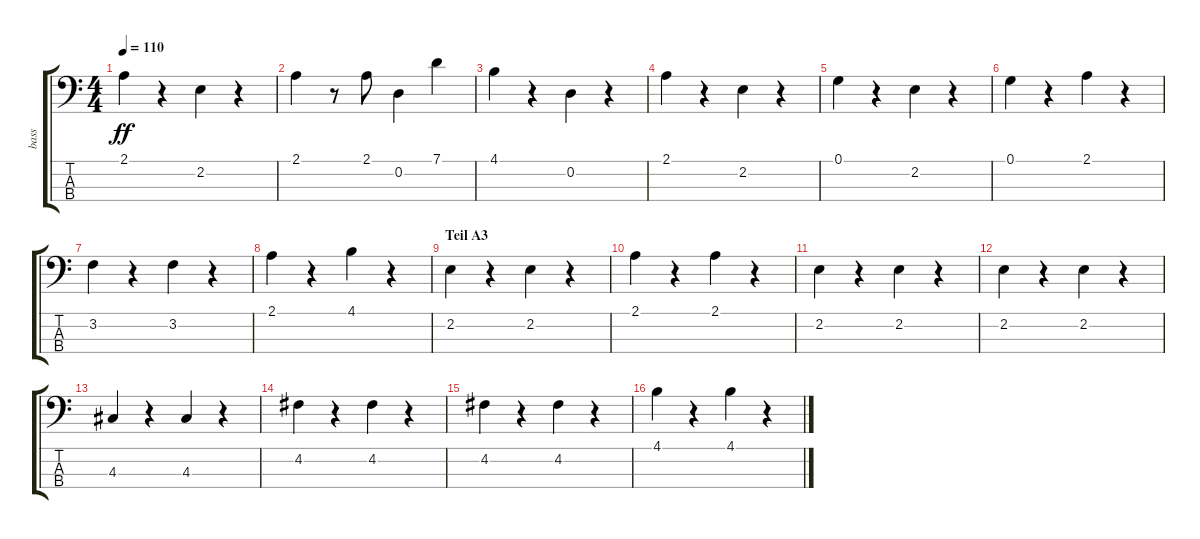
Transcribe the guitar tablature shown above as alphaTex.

\track ("bass" "bass") {instrument electricguitarmuted}
\staff {score tabs}
\tuning (G2 D2 A1 E1) {hide}
\ts (4 4)
\tempo 110
\clef f4
\ks c
2.1.4{dy ff} r.4 2.2.4 r.4 |
2.1.4 r.8 2.1.8 0.2.4 7.1.4 |
4.1.4 r.4 0.2.4 r.4 |
2.1.4 r.4 2.2.4 r.4 |
0.1.4 r.4 2.2.4 r.4 |
0.1.4 r.4 2.1.4 r.4 |
3.2.4 r.4 3.2.4 r.4 |
2.1.4 r.4 4.1.4 r.4 |
\section ("" "Teil A3")
2.2.4 r.4 2.2.4 r.4 |
2.1.4 r.4 2.1.4 r.4 |
2.2.4 r.4 2.2.4 r.4 |
2.2.4 r.4 2.2.4 r.4 |
4.3.4 r.4 4.3.4 r.4 |
4.2.4 r.4 4.2.4 r.4 |
4.2.4 r.4 4.2.4 r.4 |
4.1.4 r.4 4.1.4 r.4
